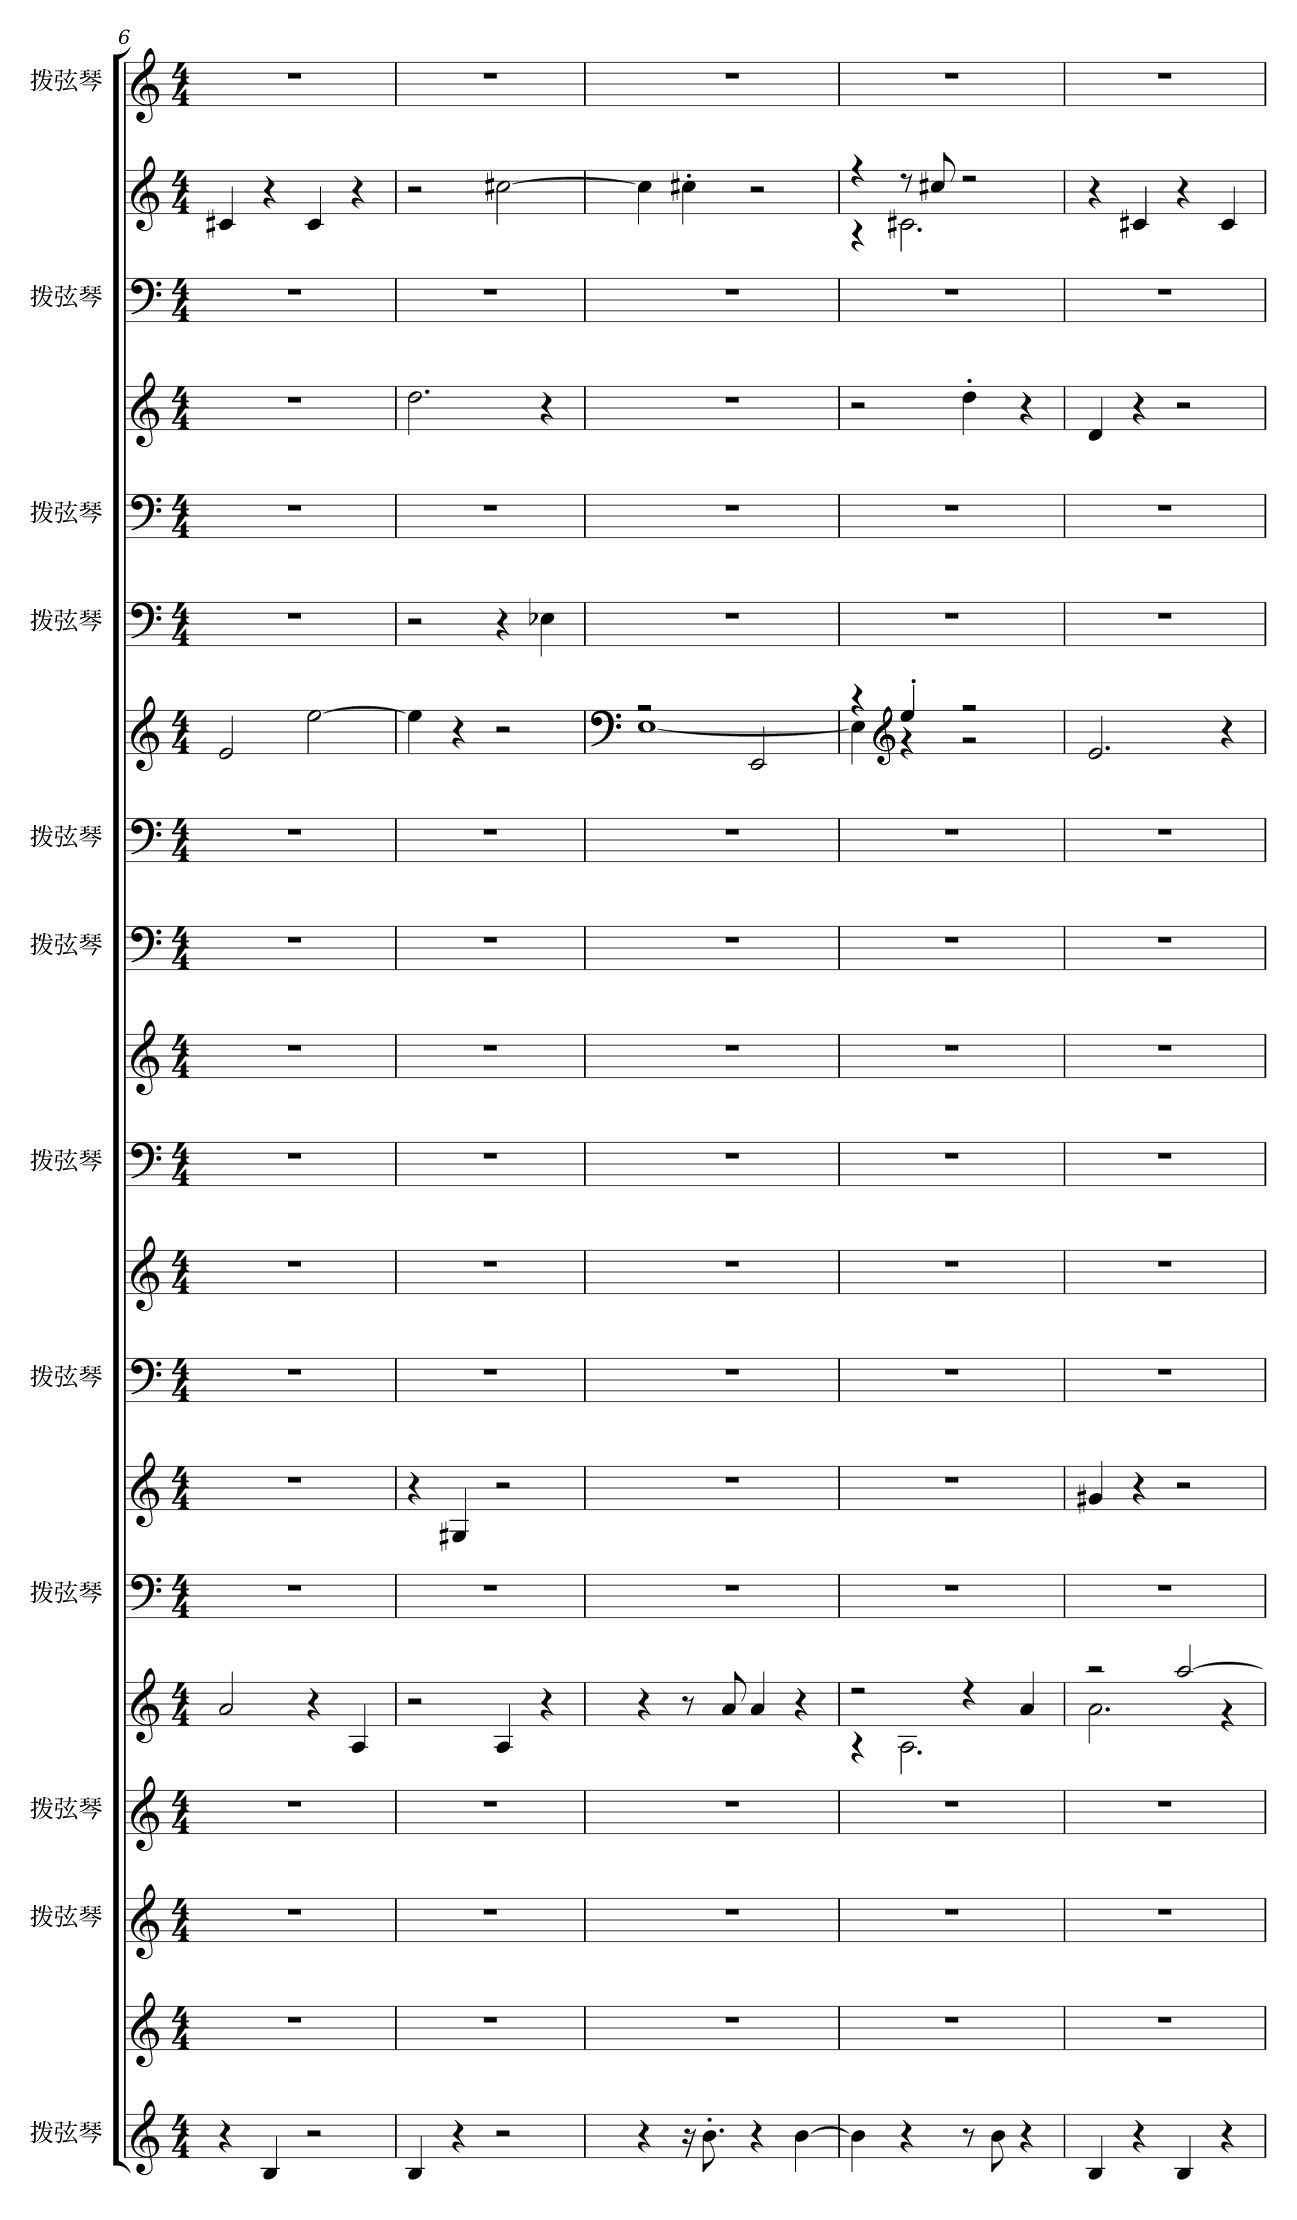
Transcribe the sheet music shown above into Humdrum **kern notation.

**kern	**kern	**kern	**kern	**kern	**kern	**kern	**kern	**kern	**kern	**kern	**kern	**kern	**kern	**kern	**kern	**kern	**kern	**kern	**kern
*part12	*part12	*part11	*part10	*part10	*part9	*part9	*part8	*part8	*part7	*part7	*part6	*part5	*part5	*part4	*part3	*part3	*part2	*part2	*part1
*staff20	*staff19	*staff18	*staff17	*staff16	*staff15	*staff14	*staff13	*staff12	*staff11	*staff10	*staff9	*staff8	*staff7	*staff6	*staff5	*staff4	*staff3	*staff2	*staff1
*I"拨弦琴	*	*I"拨弦琴	*I"拨弦琴	*	*I"拨弦琴	*	*I"拨弦琴	*	*I"拨弦琴	*	*I"拨弦琴	*I"拨弦琴	*	*I"拨弦琴	*I"拨弦琴	*	*I"拨弦琴	*	*I"拨弦琴
*clefG2	*clefG2	*clefG2	*clefG2	*clefG2	*clefF4	*clefG2	*clefF4	*clefG2	*clefF4	*clefG2	*clefF4	*clefF4	*clefG2	*clefF4	*clefF4	*clefG2	*clefF4	*clefG2	*clefG2
*k[]	*k[]	*k[]	*k[]	*k[]	*k[]	*k[]	*k[]	*k[]	*k[]	*k[]	*k[]	*k[]	*k[]	*k[]	*k[]	*k[]	*k[]	*k[]	*k[]
*M4/4	*M4/4	*M4/4	*M4/4	*M4/4	*M4/4	*M4/4	*M4/4	*M4/4	*M4/4	*M4/4	*M4/4	*M4/4	*M4/4	*M4/4	*M4/4	*M4/4	*M4/4	*M4/4	*M4/4
=6	=6	=6	=6	=6	=6	=6	=6	=6	=6	=6	=6	=6	=6	=6	=6	=6	=6	=6	=6
4r	1r	1r	1r	2a/	1r	1r	1r	1r	1r	1r	1r	1r	2e/	1r	1r	1r	1r	4c#X/	1r
4B/	.	.	.	.	.	.	.	.	.	.	.	.	.	.	.	.	.	4r	.
2r	.	.	.	4r	.	.	.	.	.	.	.	.	[2ee\	.	.	.	.	4c#/	.
.	.	.	.	4A/	.	.	.	.	.	.	.	.	.	.	.	.	.	4r	.
=7	=7	=7	=7	=7	=7	=7	=7	=7	=7	=7	=7	=7	=7	=7	=7	=7	=7	=7	=7
4B/	1r	1r	1r	2r	1r	4r	1r	1r	1r	1r	1r	1r	4ee\]	2r	1r	2.dd\	1r	2r	1r
4r	.	.	.	.	.	4G#X/	.	.	.	.	.	.	4r	.	.	.	.	.	.
2r	.	.	.	4A/	.	2r	.	.	.	.	.	.	2r	4r	.	.	.	[2cc#X\	.
.	.	.	.	4r	.	.	.	.	.	.	.	.	.	4E-X\	.	4r	.	.	.
=8	=8	=8	=8	=8	=8	=8	=8	=8	=8	=8	=8	=8	=8	=8	=8	=8	=8	=8	=8
*	*	*	*	*	*	*	*	*	*	*	*	*	*clefF4	*	*	*	*	*	*
*	*	*	*	*	*	*	*	*	*	*	*	*	*^	*	*	*	*	*	*
4r	1r	1r	1r	4r	1r	1r	1r	1r	1r	1r	1r	1r	2r	[1E	1r	1r	1r	1r	4cc#\]	1r
16r	.	.	.	8r	.	.	.	.	.	.	.	.	.	.	.	.	.	.	4cc#X'\	.
8.b'\	.	.	.	.	.	.	.	.	.	.	.	.	.	.	.	.	.	.	.	.
.	.	.	.	8a/	.	.	.	.	.	.	.	.	.	.	.	.	.	.	.	.
4r	.	.	.	4a/	.	.	.	.	.	.	.	.	2EE/	.	.	.	.	.	2r	.
[4b\	.	.	.	4r	.	.	.	.	.	.	.	.	.	.	.	.	.	.	.	.
=9	=9	=9	=9	=9	=9	=9	=9	=9	=9	=9	=9	=9	=9	=9	=9	=9	=9	=9	=9	=9
*	*	*	*	*^	*	*	*	*	*	*	*	*	*	*	*	*	*	*	*^	*
4b\]	1r	1r	1r	2r	4r	1r	1r	1r	1r	1r	1r	1r	1r	4r	4E\]	1r	1r	2r	1r	4r	4r	1r
*	*	*	*	*	*	*	*	*	*	*	*	*	*	*clefG2	*	*	*	*	*	*	*	*
4r	.	.	.	.	2.A\	.	.	.	.	.	.	.	.	4ee'/	4r	.	.	.	.	8r	2.c#X\	.
.	.	.	.	.	.	.	.	.	.	.	.	.	.	.	.	.	.	.	.	8cc#X/	.	.
8r	.	.	.	4r	.	.	.	.	.	.	.	.	.	2r	2r	.	.	4dd'\	.	2r	.	.
8b\	.	.	.	.	.	.	.	.	.	.	.	.	.	.	.	.	.	.	.	.	.	.
4r	.	.	.	4a/	.	.	.	.	.	.	.	.	.	.	.	.	.	4r	.	.	.	.
*	*	*	*	*	*	*	*	*	*	*	*	*	*	*v	*v	*	*	*	*	*v	*v	*
!!LO:PB:g=z
=10	=10	=10	=10	=10	=10	=10	=10	=10	=10	=10	=10	=10	=10	=10	=10	=10	=10	=10	=10	=10
4B/	1r	1r	1r	2r	2.a\	1r	4g#X/	1r	1r	1r	1r	1r	1r	2.e/	1r	1r	4d/	1r	4r	1r
4r	.	.	.	.	.	.	4r	.	.	.	.	.	.	.	.	.	4r	.	4c#X/	.
4B/	.	.	.	[2aa/	.	.	2r	.	.	.	.	.	.	.	.	.	2r	.	4r	.
4r	.	.	.	.	4r	.	.	.	.	.	.	.	.	4r	.	.	.	.	4c#/	.
*	*	*	*	*v	*v	*	*	*	*	*	*	*	*	*	*	*	*	*	*	*
=	=	=	=	=	=	=	=	=	=	=	=	=	=	=	=	=	=	=	=
*-	*-	*-	*-	*-	*-	*-	*-	*-	*-	*-	*-	*-	*-	*-	*-	*-	*-	*-	*-
